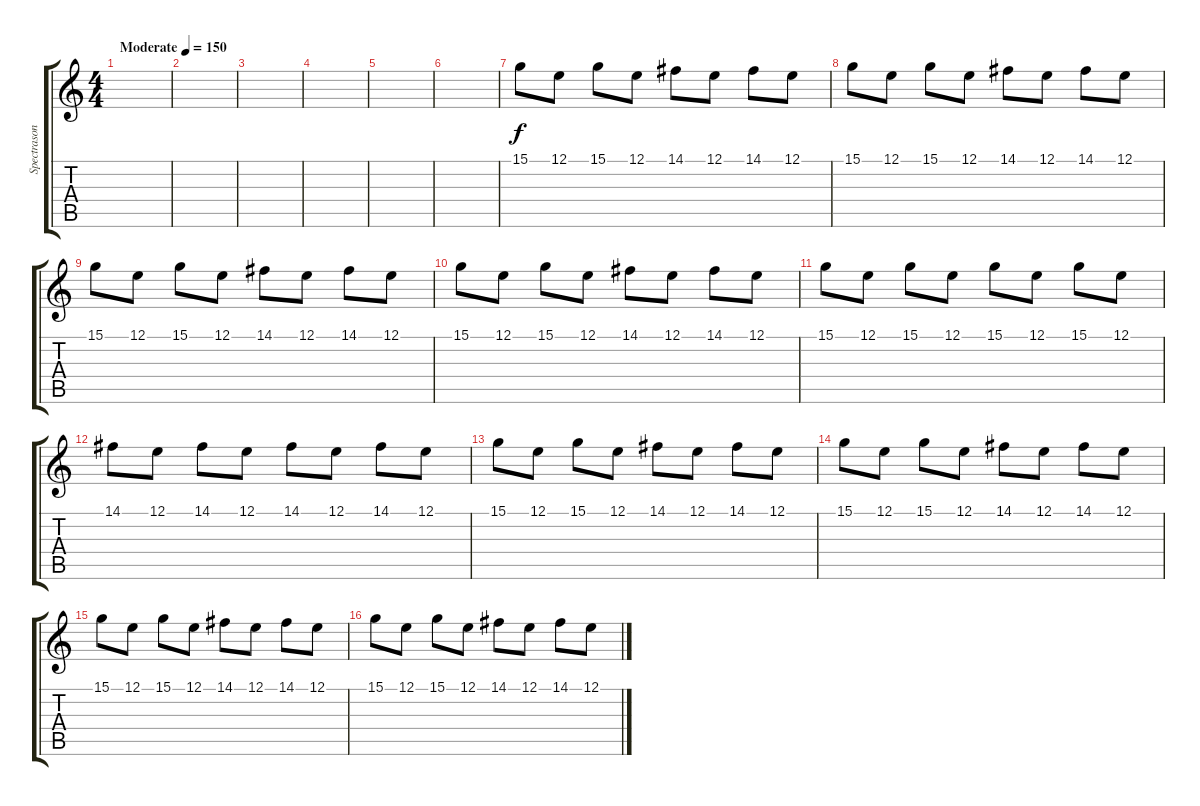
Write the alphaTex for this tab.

\track ("Spectrasonics Omnisphere" "Spectrason") {instrument tremolostrings}
\staff {score tabs}
\tuning (E4 B3 G3 D3 A2 E2) {hide}
\ts (4 4)
\tempo (150 "Moderate")
\clef g2
\ks c
|
|
|
|
|
|
15.1.8 12.1.8 15.1.8 12.1.8 14.1.8 12.1.8 14.1.8 12.1.8 |
15.1.8 12.1.8 15.1.8 12.1.8 14.1.8 12.1.8 14.1.8 12.1.8 |
15.1.8 12.1.8 15.1.8 12.1.8 14.1.8 12.1.8 14.1.8 12.1.8 |
15.1.8 12.1.8 15.1.8 12.1.8 14.1.8 12.1.8 14.1.8 12.1.8 |
15.1.8 12.1.8 15.1.8 12.1.8 15.1.8 12.1.8 15.1.8 12.1.8 |
14.1.8 12.1.8 14.1.8 12.1.8 14.1.8 12.1.8 14.1.8 12.1.8 |
15.1.8 12.1.8 15.1.8 12.1.8 14.1.8 12.1.8 14.1.8 12.1.8 |
15.1.8 12.1.8 15.1.8 12.1.8 14.1.8 12.1.8 14.1.8 12.1.8 |
15.1.8 12.1.8 15.1.8 12.1.8 14.1.8 12.1.8 14.1.8 12.1.8 |
15.1.8 12.1.8 15.1.8 12.1.8 14.1.8 12.1.8 14.1.8 12.1.8
